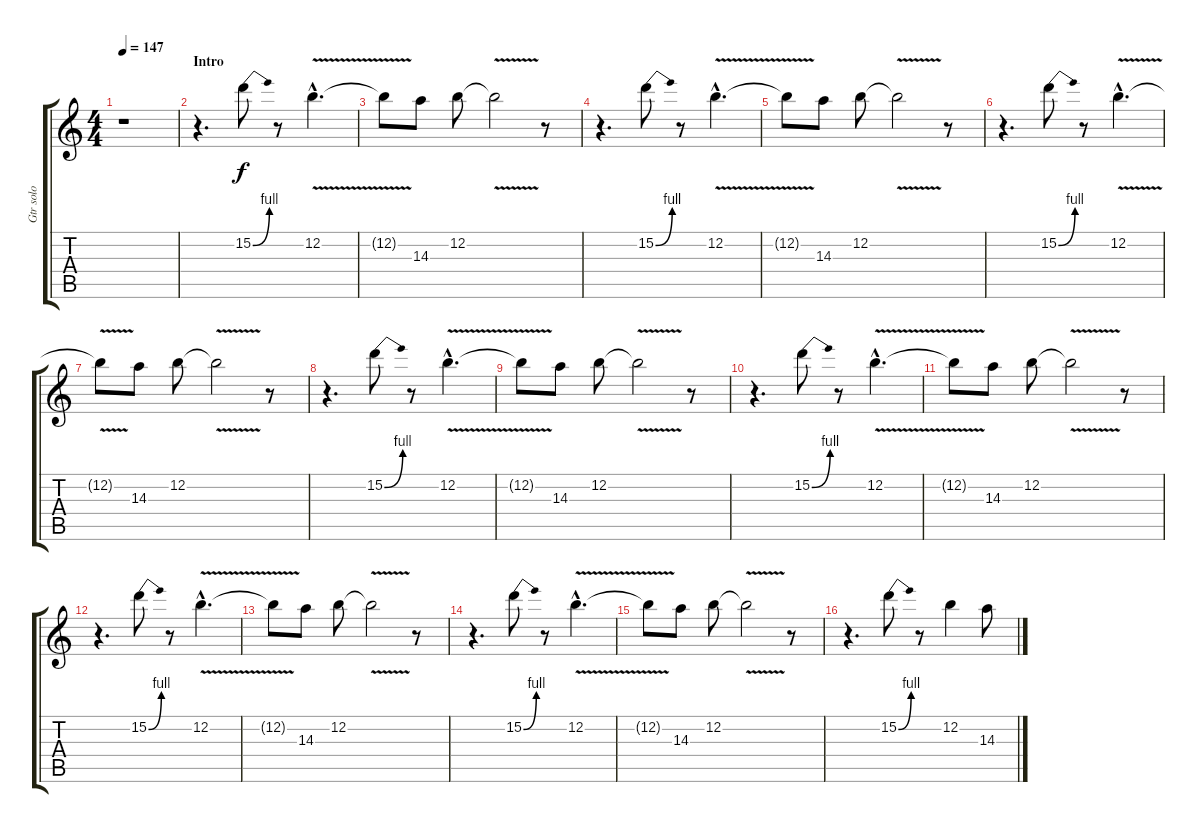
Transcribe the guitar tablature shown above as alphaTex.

\track ("Gtr solo" "Gtr solo") {instrument distortionguitar}
\staff {score tabs}
\tuning (E4 B3 G3 D3 A2 E2) {hide}
\ts (4 4)
\tempo 147
\clef g2
\ks c
r.1{dy f instrument distortionguitar} |
\section ("" "Intro")
r.4{d} 15.2{be (bend 0 0 60 4)}.8 r.8 12.2{v hac}.4{d} |
12.2{t}.8 14.3.8 12.2.8 12.2{v t}.2 r.8 |
r.4{d} 15.2{be (bend 0 0 60 4)}.8 r.8 12.2{v hac}.4{d} |
12.2{t}.8 14.3.8 12.2.8 12.2{v t}.2 r.8 |
r.4{d} 15.2{be (bend 0 0 60 4)}.8 r.8 12.2{v hac}.4{d} |
12.2{t}.8 14.3.8 12.2.8 12.2{v t}.2 r.8 |
r.4{d} 15.2{be (bend 0 0 60 4)}.8 r.8 12.2{v hac}.4{d} |
12.2{t}.8 14.3.8 12.2.8 12.2{v t}.2 r.8 |
r.4{d} 15.2{be (bend 0 0 60 4)}.8 r.8 12.2{v hac}.4{d} |
12.2{t}.8 14.3.8 12.2.8 12.2{v t}.2 r.8 |
r.4{d} 15.2{be (bend 0 0 60 4)}.8 r.8 12.2{v hac}.4{d} |
12.2{t}.8 14.3.8 12.2.8 12.2{v t}.2 r.8 |
r.4{d} 15.2{be (bend 0 0 60 4)}.8 r.8 12.2{v hac}.4{d} |
12.2{t}.8 14.3.8 12.2.8 12.2{v t}.2 r.8 |
r.4{d} 15.2{be (bend 0 0 60 4)}.8 r.8 12.2.4 14.3.8
